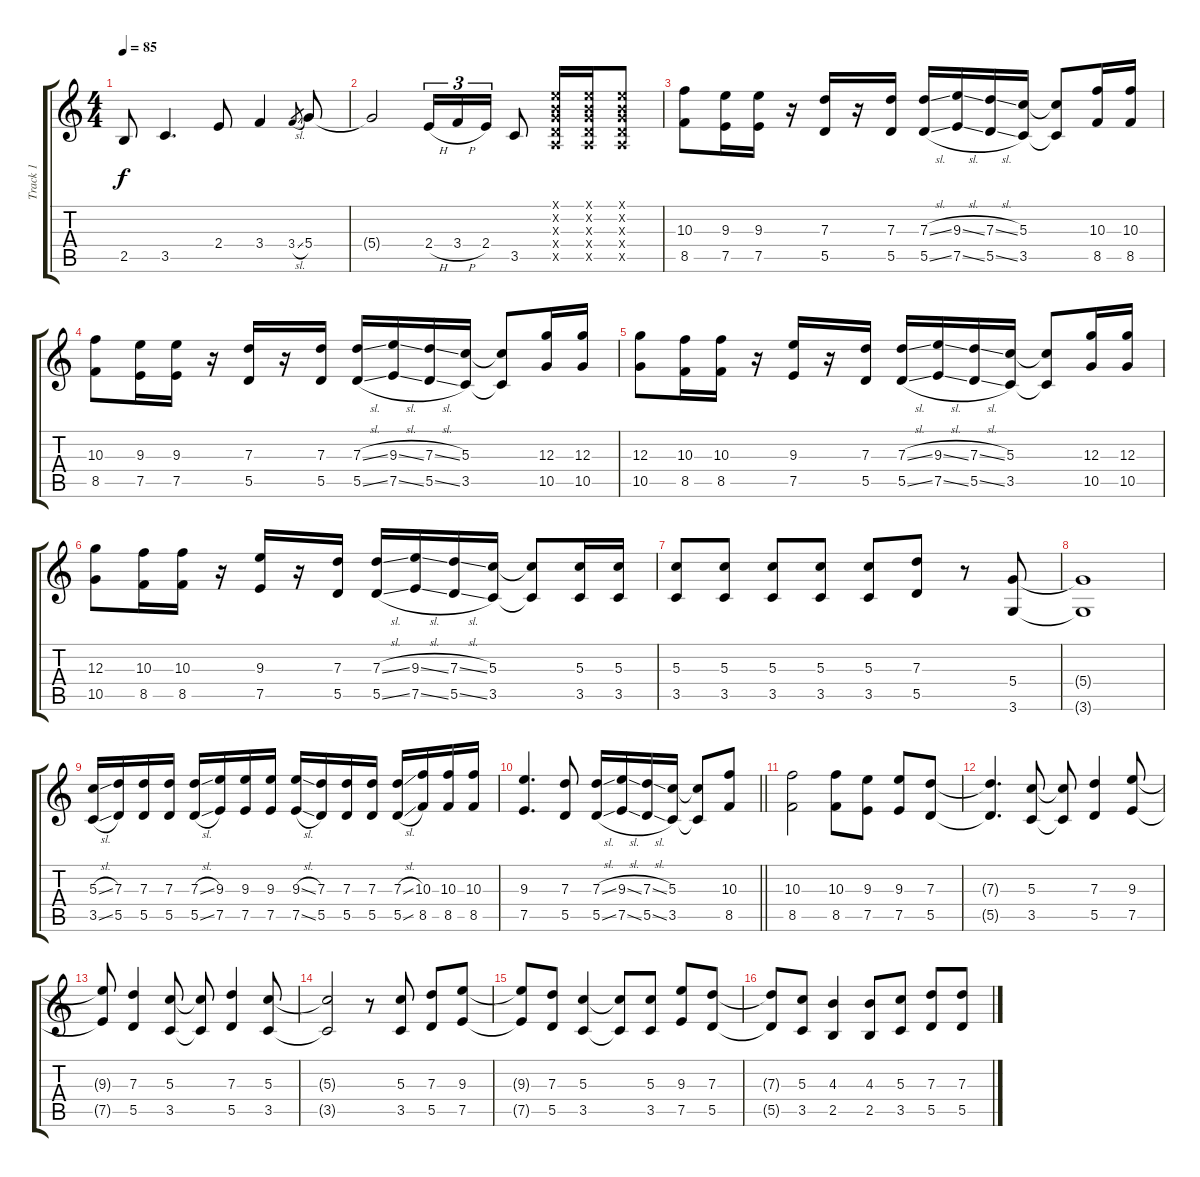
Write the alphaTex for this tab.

\track ("Track 1" "Track 1") {instrument electricguitarjazz}
\staff {score tabs}
\tuning (E4 B3 G3 D3 A2 E2) {hide}
\ts (4 4)
\tempo 85
\clef g2
\ks c
2.5.8{dy f} 3.5.4{d} 2.4.8 3.4.4 3.4{sl}.8{gr} 5.4.8 |
5.4{t}.2 2.4{h}.16{tu (3 2)} 3.4{h}.16{tu (3 2)} 2.4.16{tu (3 2)} 3.5.8 (0.1{x} 0.2{x} 0.3{x} 0.4{x} 0.5{x}).16 (0.1{x} 0.2{x} 0.3{x} 0.4{x} 0.5{x}).16 (0.1{x} 0.2{x} 0.3{x} 0.4{x} 0.5{x}).8 |
(10.3 8.5).8 (9.3 7.5).16 (9.3 7.5).16 r.16 (7.3 5.5).16 r.16 (7.3 5.5).16 (7.3{sl} 5.5{sl}).16 (9.3{sl} 7.5{sl}).16 (7.3{sl} 5.5{sl}).16 (5.3 3.5).16 (5.3{t} 3.5{t}).8 (10.3 8.5).16 (10.3 8.5).16 |
(10.3 8.5).8 (9.3 7.5).16 (9.3 7.5).16 r.16 (7.3 5.5).16 r.16 (7.3 5.5).16 (7.3{sl} 5.5{sl}).16 (9.3{sl} 7.5{sl}).16 (7.3{sl} 5.5{sl}).16 (5.3 3.5).16 (5.3{t} 3.5{t}).8 (12.3 10.5).16 (12.3 10.5).16 |
(12.3 10.5).8 (10.3 8.5).16 (10.3 8.5).16 r.16 (9.3 7.5).16 r.16 (7.3 5.5).16 (7.3{sl} 5.5{sl}).16 (9.3{sl} 7.5{sl}).16 (7.3{sl} 5.5{sl}).16 (5.3 3.5).16 (5.3{t} 3.5{t}).8 (12.3 10.5).16 (12.3 10.5).16 |
(12.3 10.5).8 (10.3 8.5).16 (10.3 8.5).16 r.16 (9.3 7.5).16 r.16 (7.3 5.5).16 (7.3{sl} 5.5{sl}).16 (9.3{sl} 7.5{sl}).16 (7.3{sl} 5.5{sl}).16 (5.3 3.5).16 (5.3{t} 3.5{t}).8 (5.3 3.5).16 (5.3 3.5).16 |
(5.3 3.5).8 (5.3 3.5).8 (5.3 3.5).8 (5.3 3.5).8 (5.3 3.5).8 (7.3 5.5).8 r.8 (5.4 3.6).8 |
(5.4{t} 3.6{t}).1 |
(5.3{sl} 3.5{sl}).16 (7.3 5.5).16 (7.3 5.5).16 (7.3 5.5).16 (7.3{sl} 5.5{sl}).16 (9.3 7.5).16 (9.3 7.5).16 (9.3 7.5).16 (9.3{sl} 7.5{sl}).16 (7.3 5.5).16 (7.3 5.5).16 (7.3 5.5).16 (7.3{sl} 5.5{sl}).16 (10.3 8.5).16 (10.3 8.5).16 (10.3 8.5).16 |
\barLineRight lightlight
(9.3 7.5).4{d} (7.3 5.5).8 (7.3{sl} 5.5{sl}).16 (9.3{sl} 7.5{sl}).16 (7.3{sl} 5.5{sl}).16 (5.3 3.5).16 (5.3{t} 3.5{t}).8 (10.3 8.5).8 |
(10.3 8.5).2 (10.3 8.5).8 (9.3 7.5).8 (9.3 7.5).8 (7.3 5.5).8 |
(7.3{t} 5.5{t}).4{d} (5.3 3.5).8 (5.3{t} 3.5{t}).8 (7.3 5.5).4 (9.3 7.5).8 |
(9.3{t} 7.5{t}).8 (7.3 5.5).4 (5.3 3.5).8 (5.3{t} 3.5{t}).8 (7.3 5.5).4 (5.3 3.5).8 |
(5.3{t} 3.5{t}).2 r.8 (5.3 3.5).8 (7.3 5.5).8 (9.3 7.5).8 |
(9.3{t} 7.5{t}).8 (7.3 5.5).8 (5.3 3.5).4 (5.3{t} 3.5{t}).8 (5.3 3.5).8 (9.3 7.5).8 (7.3 5.5).8 |
(7.3{t} 5.5{t}).8 (5.3 3.5).8 (4.3 2.5).4 (4.3 2.5).8 (5.3 3.5).8 (7.3 5.5).8 (7.3 5.5).8
